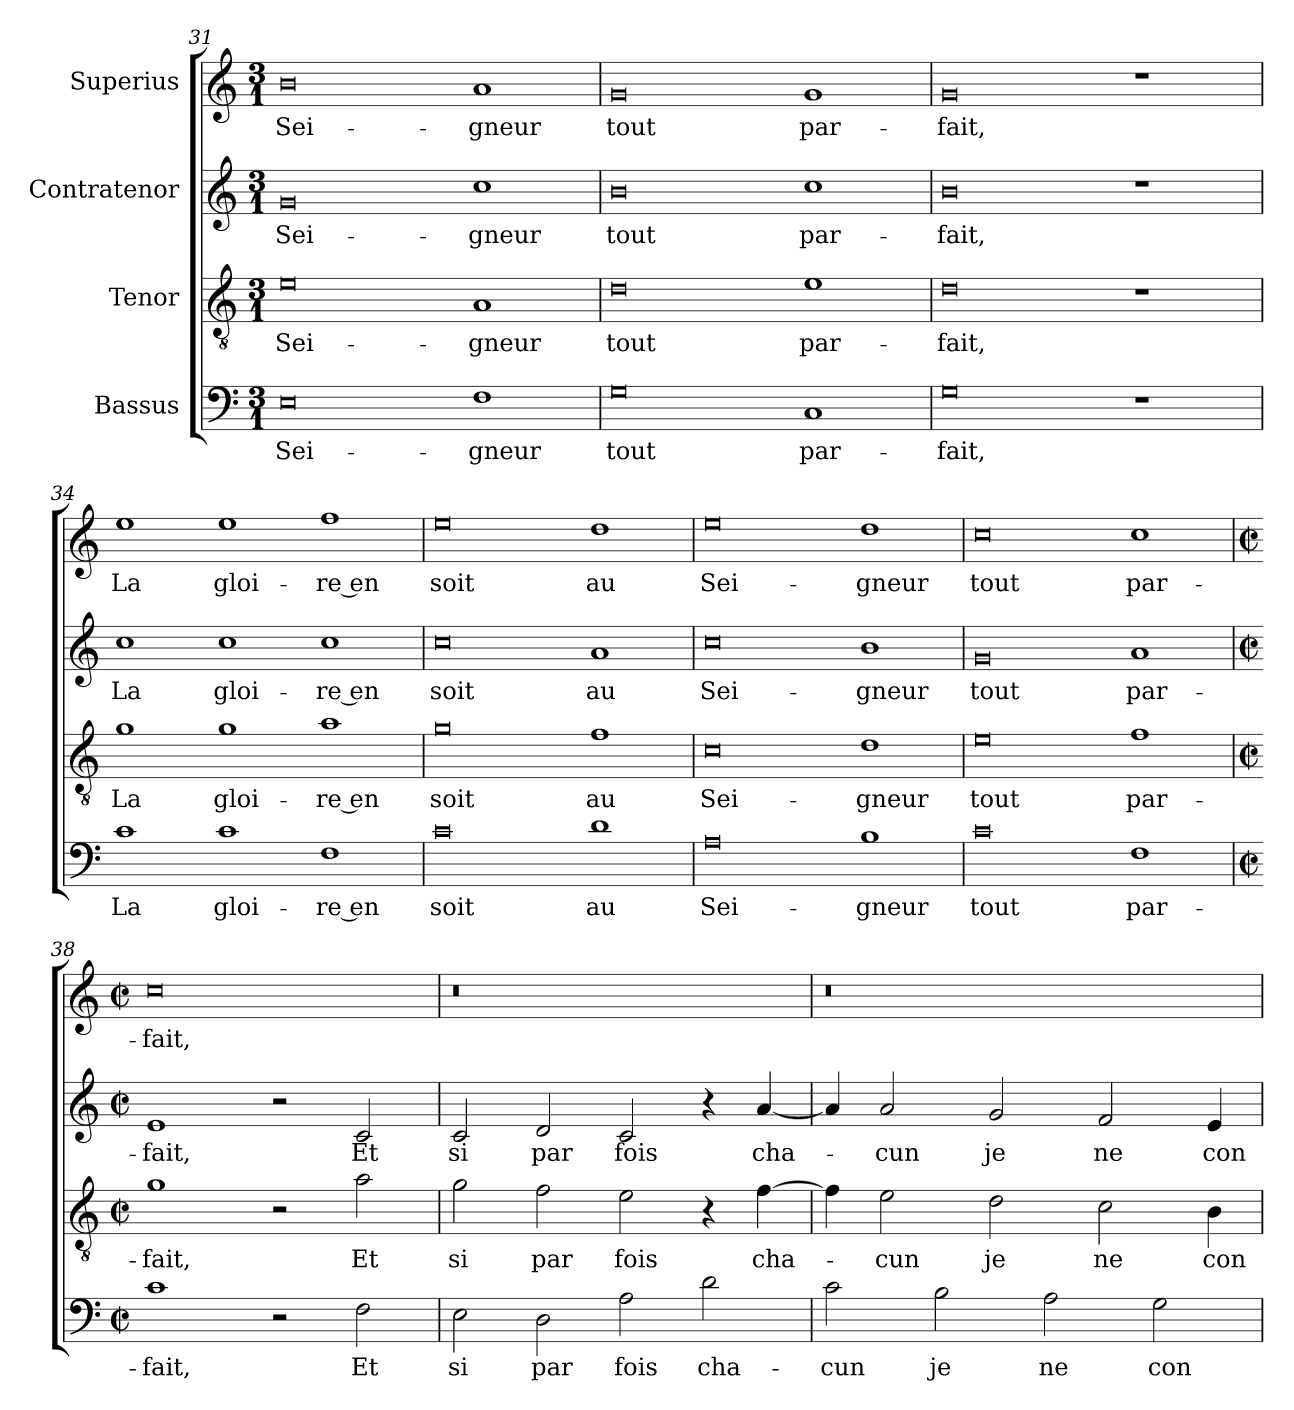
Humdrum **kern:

**kern	**text	**kern	**text	**kern	**text	**kern	**text
*part4	*part4	*part3	*part3	*part2	*part2	*part1	*part1
*staff4	*staff4	*staff3	*staff3	*staff2	*staff2	*staff1	*staff1
*I"Bassus	*	*I"Tenor	*	*I"Contratenor	*	*I"Superius	*
*clefF4	*	*clefGv2	*	*clefG2	*	*clefG2	*
*	*	*ITrd7c12	*	*	*	*	*
*k[]	*	*k[]	*	*k[]	*	*k[]	*
*C:	*	*C:	*	*C:	*	*C:	*
*M3/1	*	*M3/1	*	*M3/1	*	*M3/1	*
=31	=31	=31	=31	=31	=31	=31	=31
0E\	Sei-	0E\	Sei-	0g/	Sei-	0b\	Sei-
1F\	-gneur	1AA/	-gneur	1cc\	-gneur	1a/	-gneur
=32	=32	=32	=32	=32	=32	=32	=32
0G\	tout	0D\	tout	0b\	tout	0g/	tout
1C/	par-	1E\	par-	1cc\	par-	1g/	par-
!!LO:LB:g=z
=33	=33	=33	=33	=33	=33	=33	=33
0G\	-fait,	0D\	-fait,	0b\	-fait,	0g/	-fait,
1r	.	1r	.	1r	.	1r	.
=34	=34	=34	=34	=34	=34	=34	=34
1c\	La	1G\	La	1cc\	La	1ee\	La
1c\	gloi-	1G\	gloi-	1cc\	gloi-	1ee\	gloi-
1F\	-re en	1A\	-re en	1cc\	-re en	1ff\	-re en
=35	=35	=35	=35	=35	=35	=35	=35
0c\	soit	0G\	soit	0cc\	soit	0ee\	soit
1d\	au	1F\	au	1a/	au	1dd\	au
=36	=36	=36	=36	=36	=36	=36	=36
0A\	Sei-	0C\	Sei-	0cc\	Sei-	0ee\	Sei-
1B\	-gneur	1D\	-gneur	1b\	-gneur	1dd\	-gneur
=37	=37	=37	=37	=37	=37	=37	=37
0c\	tout	0E\	tout	0g/	tout	0cc\	tout
1F\	par-	1F\	par-	1a/	par-	1cc\	par-
=38	=38	=38	=38	=38	=38	=38	=38
*M2/2	*	*M2/2	*	*M2/2	*	*M2/2	*
*met(c|)	*	*met(c|)	*	*met(c|)	*	*met(c|)	*
1c\	-fait,	1G\	-fait,	1e/	-fait,	0cc\	-fait,
2r	.	2r	.	2r	.	.	.
2F\	Et	2A\	Et	2c/	Et	.	.
!!LO:PB:g=z
=39	=39	=39	=39	=39	=39	=39	=39
!	!	!	!	!	!	!LO:N:vis=0	!
2E\	si	2G\	si	2c/	si	1r	.
2D\	par	2F\	par	2d/	par	.	.
2A\	fois	2E\	fois	2c/	fois	1ryy	.
2d\	cha-	4r	.	4r	.	.	.
.	.	[4F\	cha-	[4a/	cha-	.	.
=40	=40	=40	=40	=40	=40	=40	=40
!	!	!	!	!	!	!LO:N:vis=0	!
2c\	-cun	4F\]	.	4a/]	.	1r	.
.	.	2E\	-cun	2a/	-cun	.	.
2B\	je	.	.	.	.	.	.
.	.	2D\	je	2g/	je	.	.
2A\	ne	.	.	.	.	1ryy	.
.	.	2C\	ne	2f/	ne	.	.
2G\	con-	.	.	.	.	.	.
.	.	4BB\	con-	4e/	con-	.	.
=	=	=	=	=	=	=	=
*-	*-	*-	*-	*-	*-	*-	*-
